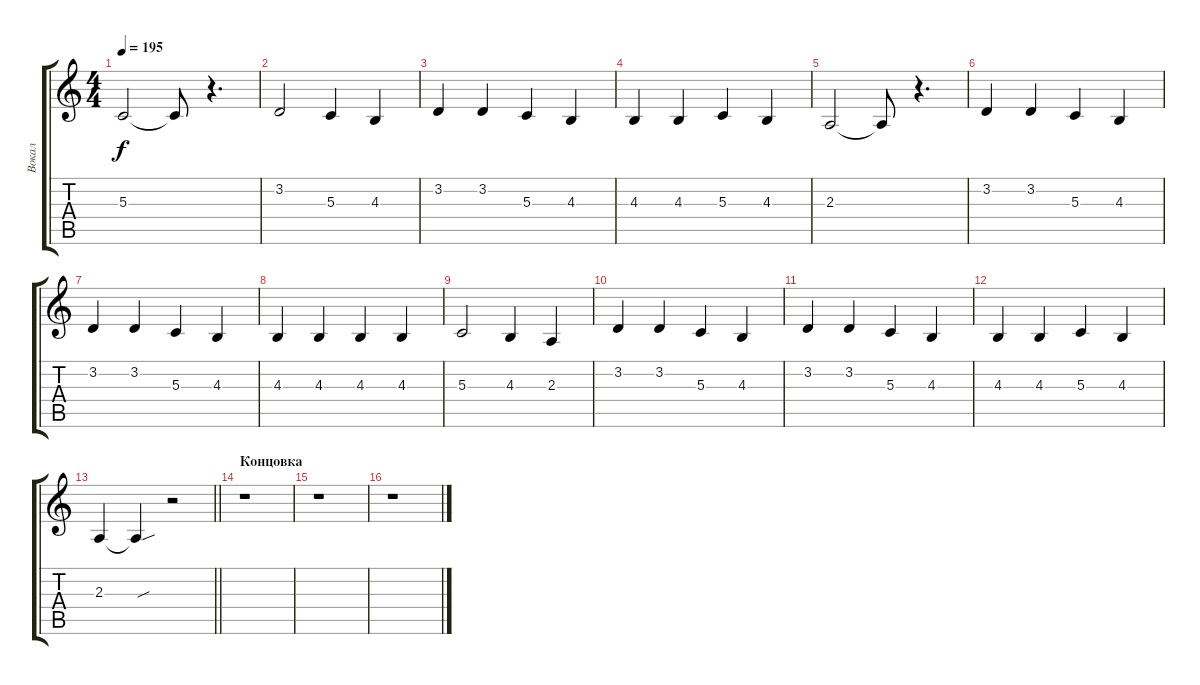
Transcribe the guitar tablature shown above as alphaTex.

\track ("Вокал" "Вокал") {instrument tenorsax}
\staff {score tabs}
\tuning (E4 B3 G3 D3 A2 E2) {hide}
\ts (4 4)
\tempo 195
\clef g2
\ks c
5.3.2{dy f} 5.3{t}.8 r.4{d} |
3.2.2 5.3.4 4.3.4 |
3.2.4 3.2.4 5.3.4 4.3.4 |
4.3.4 4.3.4 5.3.4 4.3.4 |
2.3.2 2.3{t}.8 r.4{d} |
3.2.4 3.2.4 5.3.4 4.3.4 |
3.2.4 3.2.4 5.3.4 4.3.4 |
4.3.4 4.3.4 4.3.4 4.3.4 |
5.3.2 4.3.4 2.3.4 |
3.2.4 3.2.4 5.3.4 4.3.4 |
3.2.4 3.2.4 5.3.4 4.3.4 |
4.3.4 4.3.4 5.3.4 4.3.4 |
\barLineRight lightlight
2.3.4 2.3{sou t}.4 r.2 |
\section ("" "Концовка")
r.1 |
r.1 |
r.1
